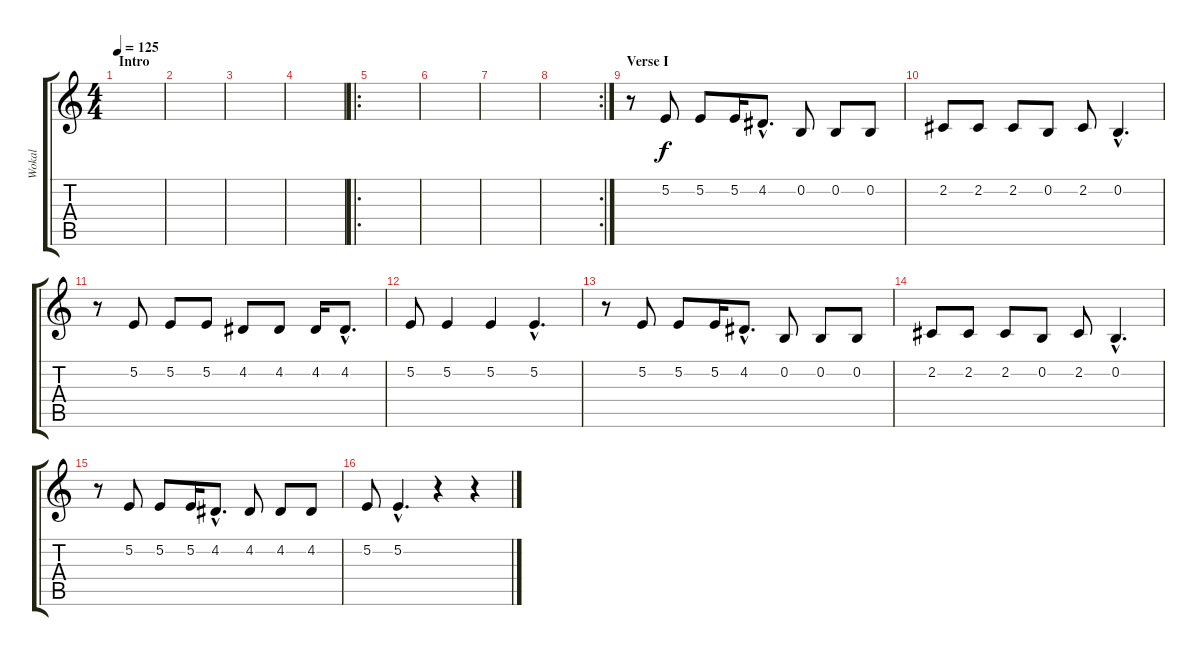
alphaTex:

\track ("Wokal" "Wokal") {instrument altosax}
\staff {score tabs}
\tuning (E4 B3 G3 D3 A2 E2) {hide}
\ts (4 4)
\section ("" "Intro")
\tempo 125
\clef g2
\ks c
|
|
|
|
\ro
|
|
|
\rc 2
|
\section ("" "Verse I")
r.8 5.2.8 5.2.8 5.2.16 4.2{hac}.8{d} 0.2.8 0.2.8 0.2.8 |
2.2.8 2.2.8 2.2.8 0.2.8 2.2.8 0.2{hac}.4{d} |
r.8 5.2.8 5.2.8 5.2.8 4.2.8 4.2.8 4.2.16 4.2{hac}.8{d} |
5.2.8 5.2.4 5.2.4 5.2{hac}.4{d} |
r.8 5.2.8 5.2.8 5.2.16 4.2{hac}.8{d} 0.2.8 0.2.8 0.2.8 |
2.2.8 2.2.8 2.2.8 0.2.8 2.2.8 0.2{hac}.4{d} |
r.8 5.2.8 5.2.8 5.2.16 4.2{hac}.8{d} 4.2.8 4.2.8 4.2.8 |
5.2.8 5.2{hac}.4{d} r.4 r.4
